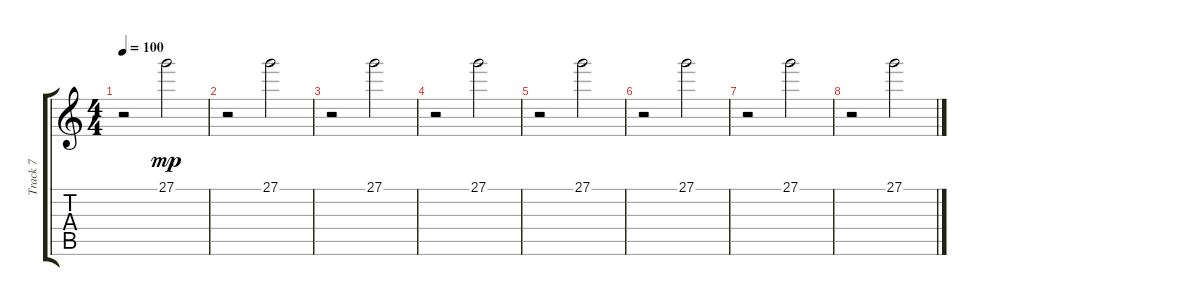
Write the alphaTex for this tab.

\track ("Track 7" "Track 7") {instrument lead1square}
\staff {score tabs}
\tuning (E4 B3 G3 D3 A2 E2) {hide}
\ts (4 4)
\tempo 100
\clef g2
\ks c
r.2{dy mp} 27.1.2 |
r.2 27.1.2 |
r.2 27.1.2 |
r.2 27.1.2 |
r.2 27.1.2 |
r.2 27.1.2 |
r.2 27.1.2 |
r.2 27.1.2
